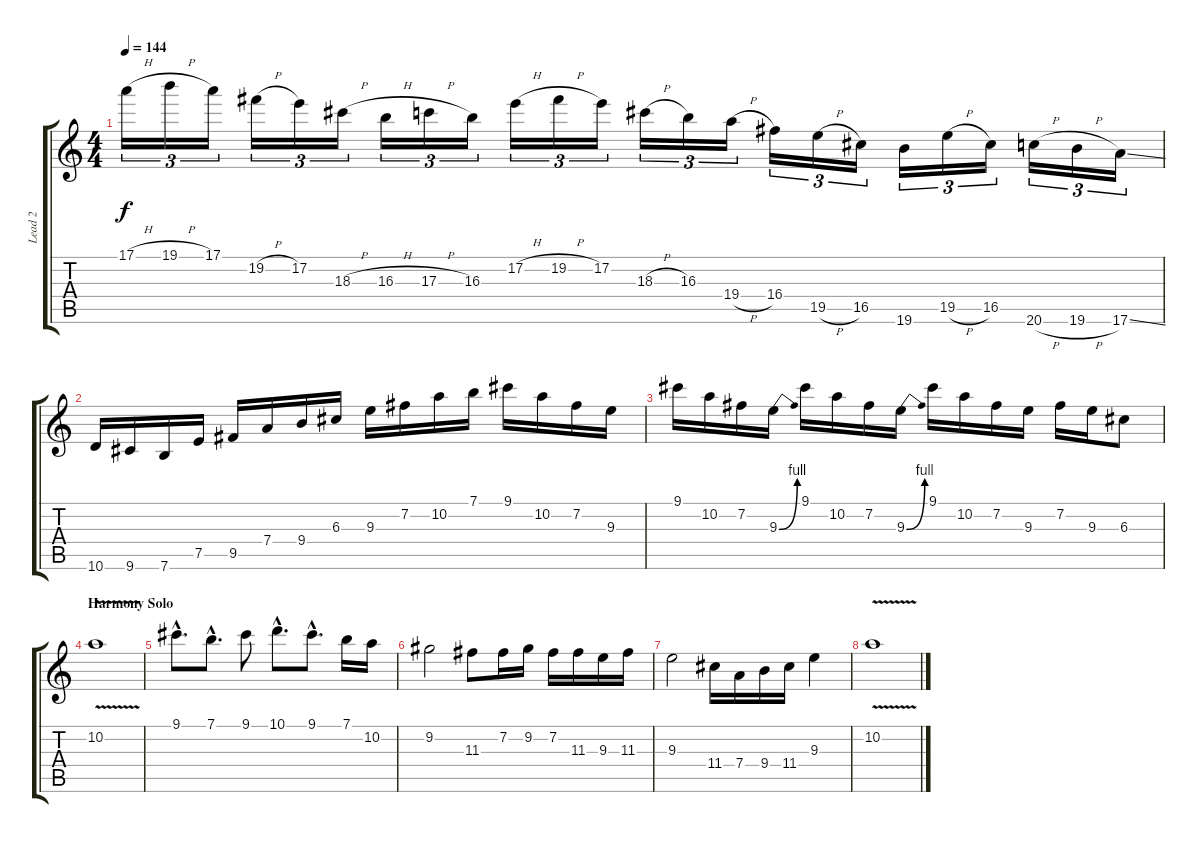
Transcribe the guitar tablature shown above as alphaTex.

\track ("Lead 2" "Lead 2") {instrument distortionguitar}
\staff {score tabs}
\tuning (E4 B3 G3 D3 A2 E2) {hide}
\ts (4 4)
\tempo 144
\clef g2
\ks c
17.1{h}.16{tu (3 2) dy f} 19.1{h}.16{tu (3 2)} 17.1.16{tu (3 2)} 19.2{h}.16{tu (3 2)} 17.2.16{tu (3 2)} 18.3{h}.16{tu (3 2)} 16.3{h}.16{tu (3 2)} 17.3{h}.16{tu (3 2)} 16.3.16{tu (3 2)} 17.2{h}.16{tu (3 2)} 19.2{h}.16{tu (3 2)} 17.2.16{tu (3 2)} 18.3{h}.16{tu (3 2)} 16.3.16{tu (3 2)} 19.4{h}.16{tu (3 2)} 16.4.16{tu (3 2)} 19.5{h}.16{tu (3 2)} 16.5.16{tu (3 2)} 19.6.16{tu (3 2)} 19.5{h}.16{tu (3 2)} 16.5.16{tu (3 2)} 20.6{h}.16{tu (3 2)} 19.6{h}.16{tu (3 2)} 17.6{ss}.16{tu (3 2)} |
10.6.16 9.6.16 7.6.16 7.5.16 9.5.16 7.4.16 9.4.16 6.3.16 9.3.16 7.2.16 10.2.16 7.1.16 9.1.16 10.2.16 7.2.16 9.3.16 |
9.1.16 10.2.16 7.2.16 9.3{be (bend 0 0 60 4)}.16 9.1.16 10.2.16 7.2.16 9.3{be (bend 0 0 60 4)}.16 9.1.16 10.2.16 7.2.16 9.3.16 7.2.16 9.3.16 6.3.8 |
\section ("" "Harmony Solo")
10.2{v}.1 |
9.1{hac}.8{d} 7.1{hac}.8{d} 9.1.8 10.1{hac}.8{d} 9.1{hac}.8{d} 7.1.16 10.2.16 |
9.2.2 11.3.8 7.2.16 9.2.16 7.2.16 11.3.16 9.3.16 11.3.16 |
9.3.2 11.4.16 7.4.16 9.4.16 11.4.16 9.3.4 |
10.2{v}.1
